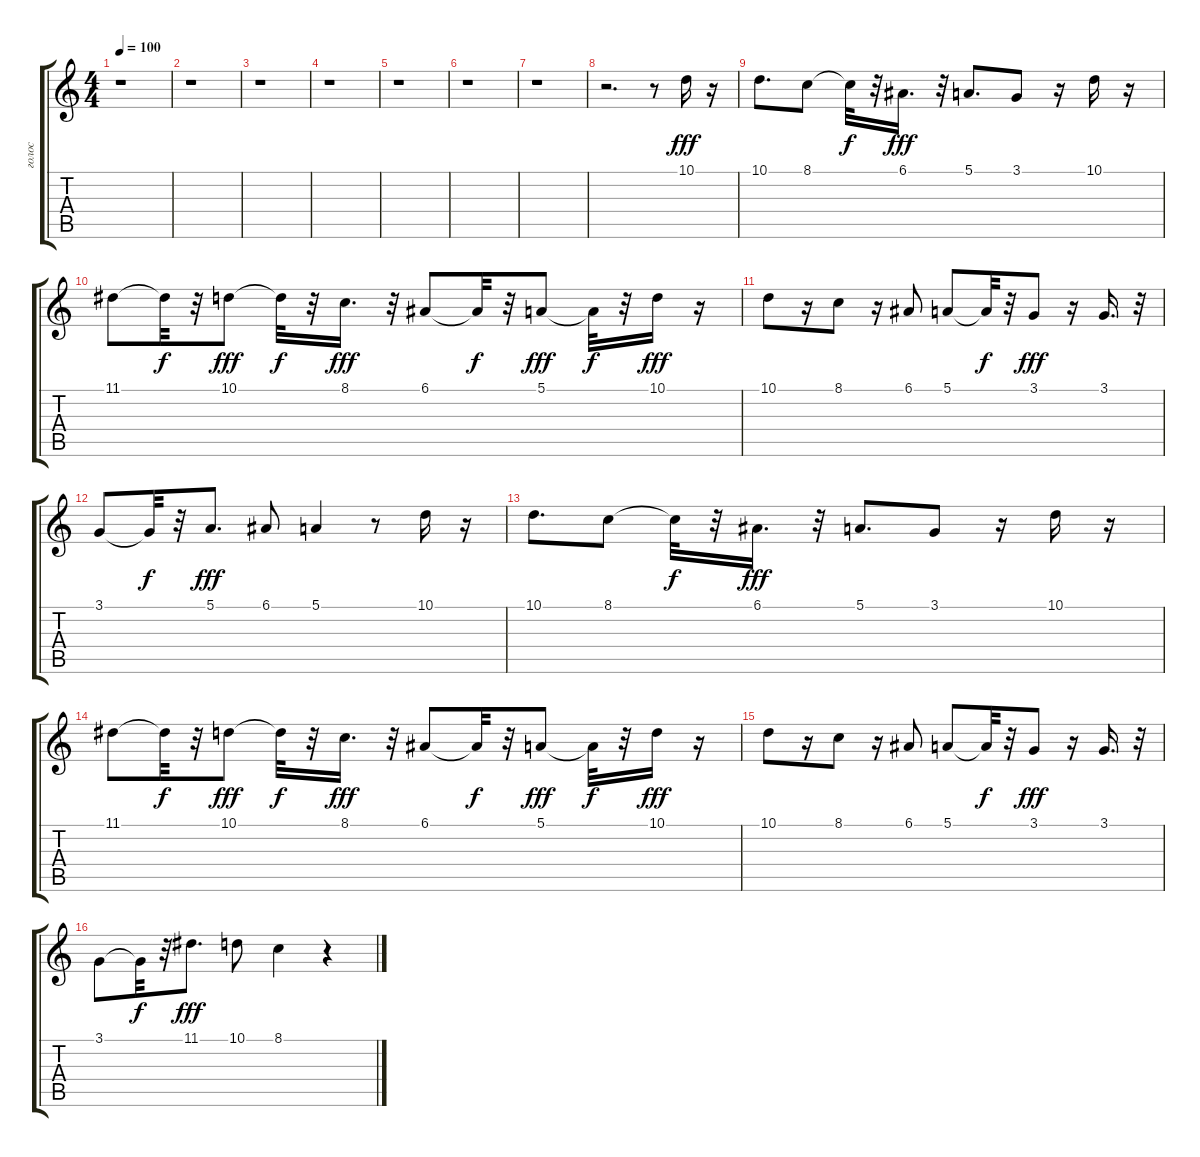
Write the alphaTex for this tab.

\track ("голос" "голос") {instrument fx5brightness}
\staff {score tabs}
\tuning (E4 B3 G3 D3 A2 E2) {hide}
\ts (4 4)
\tempo 100
\clef g2
\ks c
r.1{dy fff} |
r.1 |
r.1 |
r.1 |
r.1 |
r.1 |
r.1 |
r.2{d} r.8 10.1.16 r.16 |
10.1.8{d} 8.1.8 8.1{t}.32{dy f} r.32 6.1.16{d dy fff} r.32 5.1.8{d} 3.1.8 r.16 10.1.16 r.16 |
11.1.8 11.1{t}.32{dy f} r.32 10.1.8{dy fff} 10.1{t}.32{dy f} r.32 8.1.16{d dy fff} r.32 6.1.8 6.1{t}.32{dy f} r.32 5.1.8{dy fff} 5.1{t}.32{dy f} r.32 10.1.16{dy fff} r.16 |
10.1.8 r.16 8.1.8 r.16 6.1.8 5.1.8 5.1{t}.32{dy f} r.32 3.1.8{dy fff} r.16 3.1.16{d} r.32 |
3.1.8 3.1{t}.32{dy f} r.32 5.1.8{d dy fff} 6.1.8 5.1.4 r.8 10.1.16 r.16 |
10.1.8{d} 8.1.8 8.1{t}.32{dy f} r.32 6.1.16{d dy fff} r.32 5.1.8{d} 3.1.8 r.16 10.1.16 r.16 |
11.1.8 11.1{t}.32{dy f} r.32 10.1.8{dy fff} 10.1{t}.32{dy f} r.32 8.1.16{d dy fff} r.32 6.1.8 6.1{t}.32{dy f} r.32 5.1.8{dy fff} 5.1{t}.32{dy f} r.32 10.1.16{dy fff} r.16 |
10.1.8 r.16 8.1.8 r.16 6.1.8 5.1.8 5.1{t}.32{dy f} r.32 3.1.8{dy fff} r.16 3.1.16{d} r.32 |
3.1.8 3.1{t}.32{dy f} r.32 11.1.8{d dy fff} 10.1.8 8.1.4 r.4
